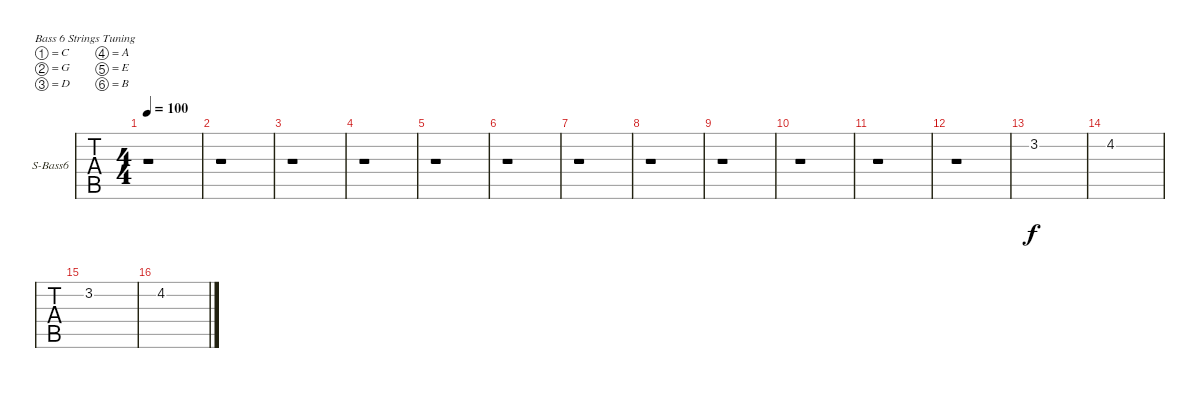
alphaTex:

\bracketExtendMode groupsimilarinstruments
\firstSystemTrackNameOrientation horizontal
\otherSystemsTrackNameOrientation horizontal
\track ("Synthesizer Bass" "S-Bass6") {instrument synthbass1}
\staff {tabs}
\tuning (C3 G2 D2 A1 E1 B0)
\ts (4 4)
\tempo 100
\clef g2
\scale
0.333333
\ks c
r.1{dy f} |
\scale
0.333333 r.1 |
\scale
0.333333 r.1 |
\scale
0.333333 r.1 |
\scale
0.333333 r.1 |
\scale
0.333333 r.1 |
\scale
0.333333 r.1 |
\scale
0.333333 r.1 |
\scale
0.333333 r.1 |
\scale
0.333333 r.1 |
\scale
0.333333 r.1 |
\scale
0.333333 r.1 |
\scale
0.333333 3.2.1 |
\scale
0.333333 4.2.1 |
\scale
0.333333 3.2.1 |
\scale
0.333333 4.2.1
